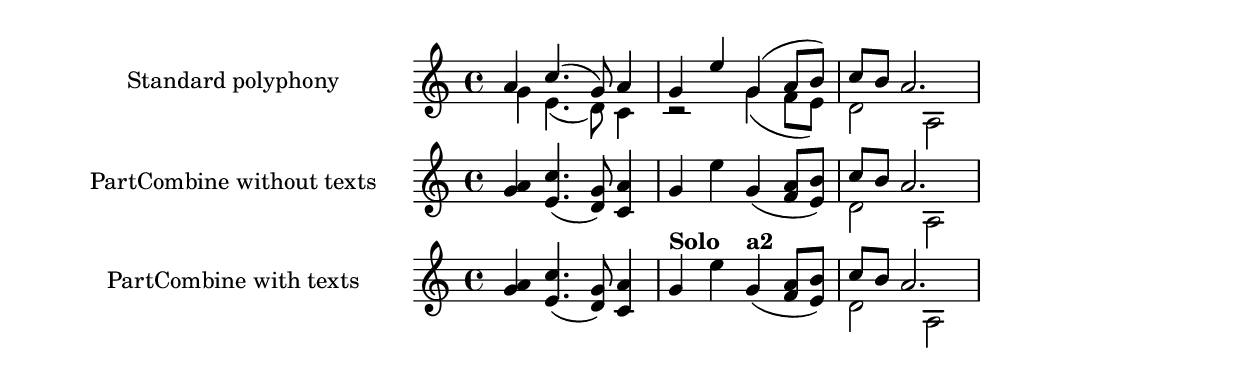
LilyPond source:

%% DO NOT EDIT this file manually; it is automatically
%% generated from LSR http://lsr.dsi.unimi.it
%% Make any changes in LSR itself, or in Documentation/snippets/new/ ,
%% and then run scripts/auxiliar/makelsr.py
%%
%% This file is in the public domain.
\version "2.17.25"

\header {
  lsrtags = "simultaneous-notes, syntax-and-expressions, text"

  texidoc = "
The part combiner tool ( @code{\\partcombine} command ) allows the
combination of several different parts on the same staff.  Text
directions such as @qq{solo} or @qq{a2} are added by default; to remove
them, simply set the property @code{printPartCombineTexts} to @code{f}.
For vocal scores (hymns), there is no need to add @qq{solo/a2} texts,
so they should be switched off.  However, it might be better not to use
it if there are any solos, as they won't be indicated.  In such cases,
standard polyphonic notation may be preferable.

This snippet presents the three ways two parts can be printed on a same
staff: standard polyphony, @code{\\partcombine} without texts, and
@code{\\partcombine} with texts.




"
  doctitle = "Combining two parts on the same staff"
} % begin verbatim


musicUp = \relative c'' {
  \time 4/4
  a4 c4.( g8) a4 |
  g4 e' g,( a8 b) |
  c b a2.
}

musicDown = \relative c'' {
  g4 e4.( d8) c4 |
  r2 g'4( f8 e) |
  d2 \stemDown a
}

\score {
  <<
    <<
    \new Staff {
      \set Staff.instrumentName = #"Standard polyphony"
      << \musicUp \\ \musicDown >>
    }
    \new Staff \with { printPartCombineTexts = ##f } {
      \set Staff.instrumentName = #"PartCombine without texts"
      \partcombine \musicUp \musicDown
    }
    \new Staff {
      \set Staff.instrumentName = #"PartCombine with texts"
      \partcombine \musicUp \musicDown
    }
    >>
  >>
  \layout {
    indent = 6.0\cm
    \context {
      \Score
      \override SystemStartBar.collapse-height = #30
    }
  }
}
